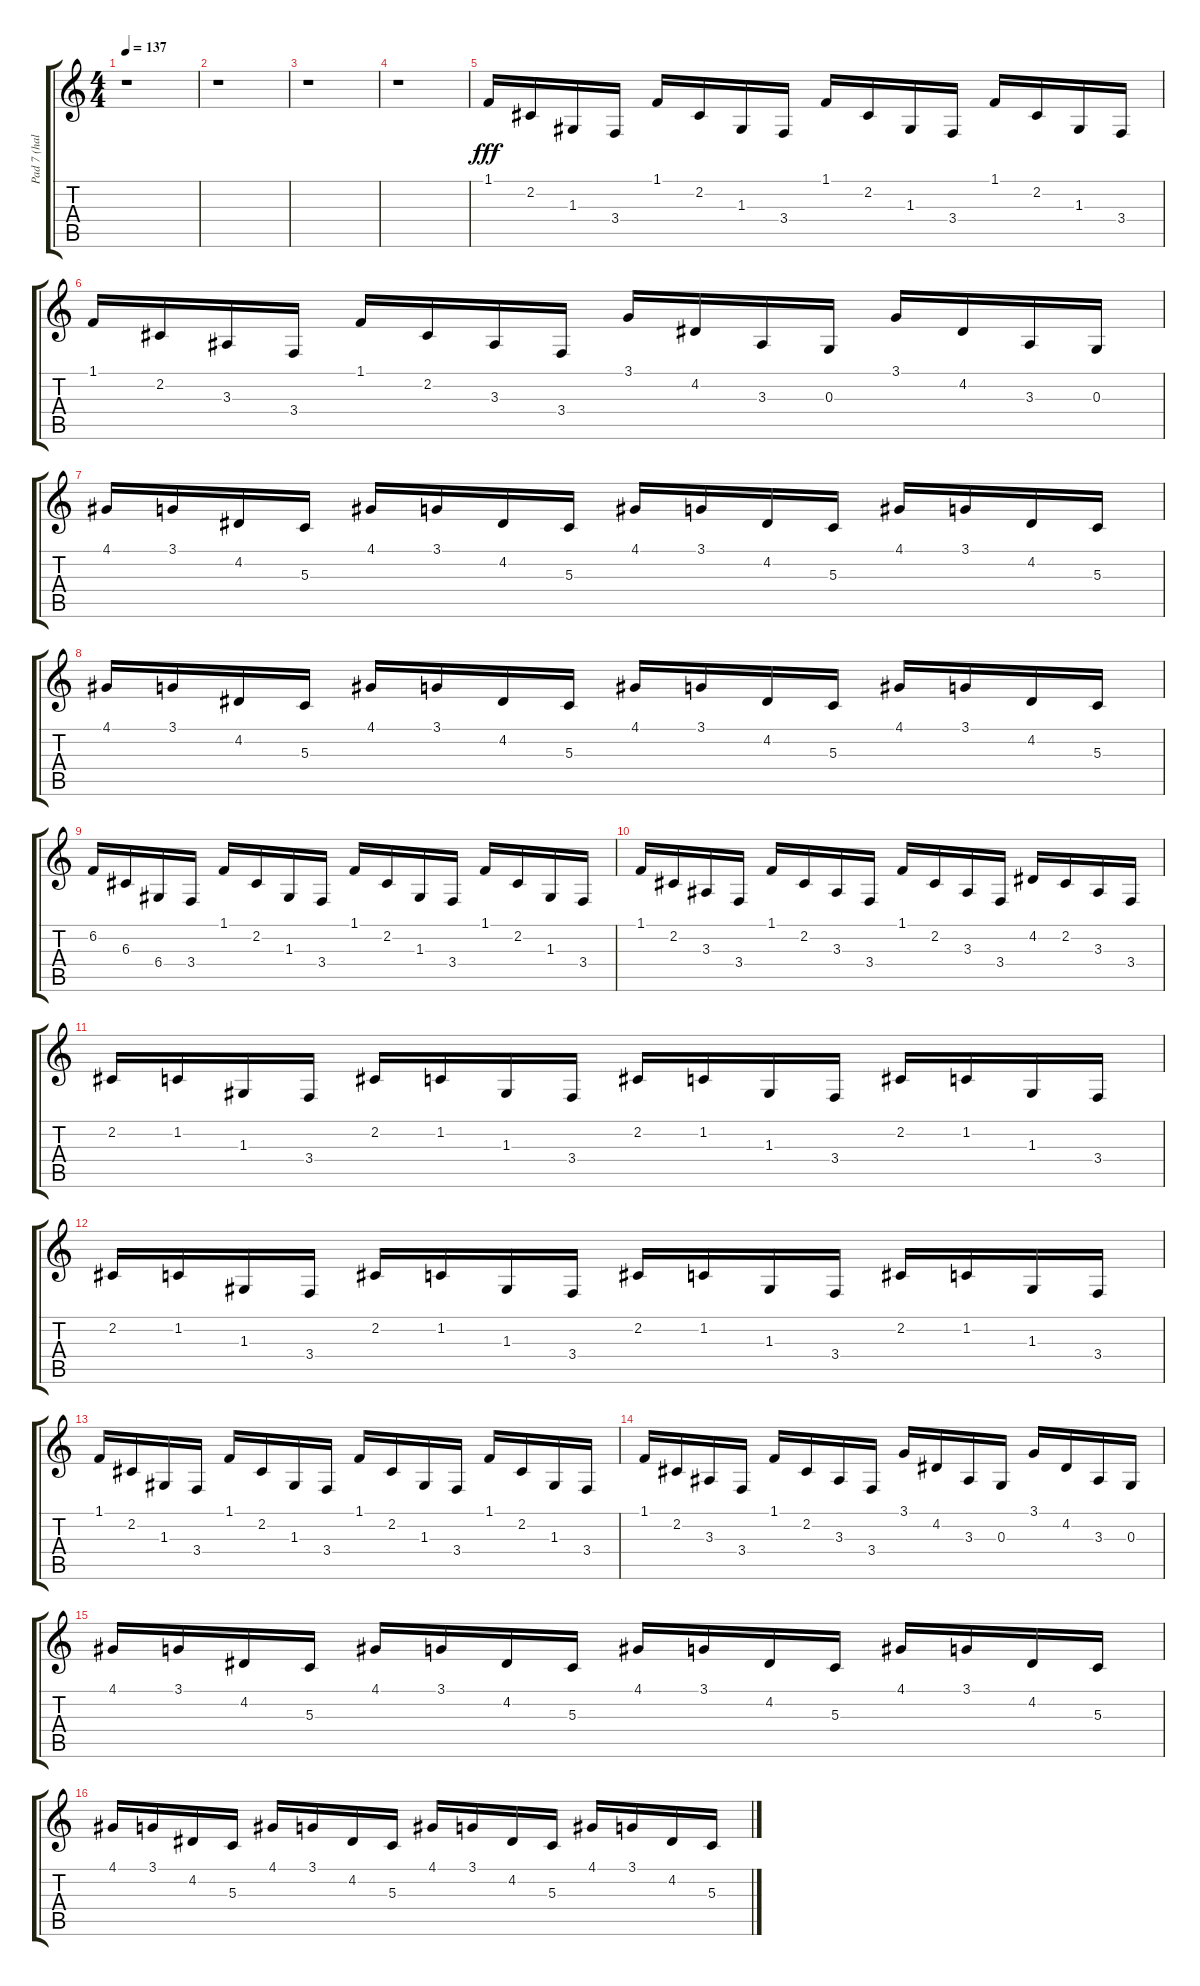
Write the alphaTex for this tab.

\track ("Pad 7 (halo)" "Pad 7 (hal") {instrument pad7halo}
\staff {score tabs}
\tuning (E4 B3 G3 D3 A2 E2) {hide}
\ts (4 4)
\tempo 137
\clef g2
\ks c
r.1{dy fff} |
r.1 |
r.1 |
r.1 |
1.1.16{volume 14 balance 8} 2.2.16{volume 14} 1.3.16 3.4.16 1.1.16{volume 14} 2.2.16 1.3.16 3.4.16{volume 14} 1.1.16 2.2.16 1.3.16{volume 15} 3.4.16 1.1.16 2.2.16 1.3.16{volume 15} 3.4.16 |
1.1.16 2.2.16{volume 15} 3.3.16 3.4.16 1.1.16{volume 15} 2.2.16 3.3.16 3.4.16{volume 15} 3.1.16 4.2.16 3.3.16{volume 15} 0.3.16 3.1.16 4.2.16 3.3.16{volume 15} 0.3.16 |
4.1.16 3.1.16{volume 16} 4.2.16 5.3.16 4.1.16 3.1.16 4.2.16 5.3.16 4.1.16 3.1.16 4.2.16 5.3.16 4.1.16 3.1.16 4.2.16 5.3.16 |
4.1.16{volume 14} 3.1.16{volume 16} 4.2.16{volume 15} 5.3.16 4.1.16{volume 15} 3.1.16 4.2.16{volume 15} 5.3.16{volume 15} 4.1.16 3.1.16{volume 15} 4.2.16{volume 15} 5.3.16 4.1.16{volume 15} 3.1.16 4.2.16{volume 14} 5.3.16{volume 14} |
6.2.16 6.3.16{volume 14} 6.4.16 3.4.16 1.1.16 2.2.16 1.3.16 3.4.16 1.1.16 2.2.16 1.3.16 3.4.16 1.1.16 2.2.16 1.3.16 3.4.16 |
1.1.16 2.2.16 3.3.16 3.4.16 1.1.16 2.2.16 3.3.16 3.4.16 1.1.16 2.2.16 3.3.16 3.4.16 4.2.16 2.2.16 3.3.16 3.4.16 |
2.2.16{volume 14} 1.2.16 1.3.16 3.4.16{volume 14} 2.2.16 1.2.16{volume 14} 1.3.16 3.4.16{volume 14} 2.2.16 1.2.16{volume 14} 1.3.16 3.4.16{volume 14} 2.2.16 1.2.16{volume 14} 1.3.16 3.4.16 |
2.2.16{volume 15} 1.2.16 1.3.16 3.4.16 2.2.16{volume 15} 1.2.16 1.3.16 3.4.16{volume 14} 2.2.16 1.2.16 1.3.16{volume 14} 3.4.16 2.2.16 1.2.16{volume 14} 1.3.16 3.4.16 |
1.1.16{volume 14 balance 8} 2.2.16{volume 14} 1.3.16 3.4.16 1.1.16 2.2.16{balance 8} 1.3.16 3.4.16 1.1.16 2.2.16 1.3.16{balance 8} 3.4.16 1.1.16 2.2.16 1.3.16 3.4.16{balance 8} |
1.1.16 2.2.16 3.3.16 3.4.16 1.1.16{balance 8} 2.2.16 3.3.16 3.4.16 3.1.16{balance 9} 4.2.16{balance 9} 3.3.16{balance 10} 0.3.16{balance 11} 3.1.16{balance 12} 4.2.16{balance 13} 3.3.16{balance 14} 0.3.16{balance 14} |
4.1.16{balance 15} 3.1.16{balance 16} 4.2.16{balance 15} 5.3.16{balance 14} 4.1.16{balance 14} 3.1.16{balance 14} 4.2.16{balance 13} 5.3.16{balance 12} 4.1.16{balance 12} 3.1.16{balance 12} 4.2.16{balance 11} 5.3.16{balance 10} 4.1.16{balance 10} 3.1.16{balance 10} 4.2.16{balance 9} 5.3.16{balance 9} |
4.1.16{balance 8} 3.1.16{balance 8} 4.2.16{balance 7} 5.3.16{balance 7} 4.1.16{balance 6} 3.1.16{balance 6} 4.2.16{balance 5} 5.3.16{balance 5} 4.1.16{balance 4} 3.1.16{balance 4} 4.2.16{balance 3} 5.3.16{balance 3} 4.1.16{balance 2} 3.1.16{balance 2} 4.2.16{balance 1} 5.3.16{balance 1}
